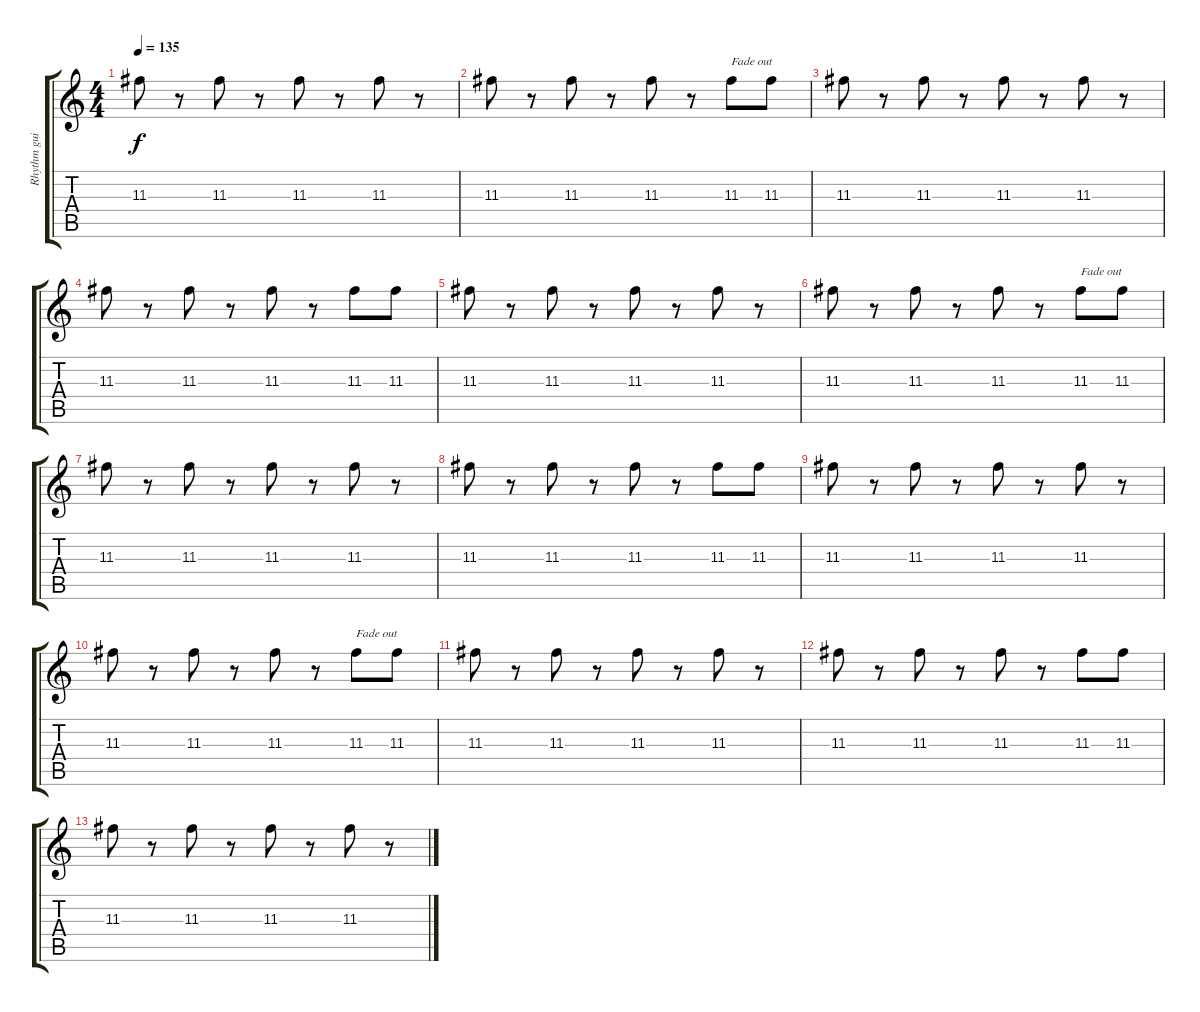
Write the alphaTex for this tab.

\track ("Rhythm guitar 1" "Rhythm gui") {instrument distortionguitar}
\staff {score tabs}
\tuning (E4 B3 G3 D3 A2 E2) {hide}
\ts (4 4)
\tempo 135
\clef g2
\ks c
11.3.8{dy f} r.8 11.3.8 r.8 11.3.8 r.8 11.3.8 r.8 |
11.3.8 r.8 11.3.8 r.8 11.3.8 r.8 11.3.8{txt "Fade out"} 11.3.8 |
11.3.8 r.8 11.3.8 r.8 11.3.8 r.8 11.3.8 r.8 |
11.3.8 r.8 11.3.8 r.8 11.3.8 r.8 11.3.8 11.3.8 |
11.3.8 r.8 11.3.8 r.8 11.3.8 r.8 11.3.8 r.8 |
11.3.8 r.8 11.3.8 r.8 11.3.8 r.8 11.3.8{txt "Fade out"} 11.3.8 |
11.3.8 r.8 11.3.8 r.8 11.3.8 r.8 11.3.8 r.8 |
11.3.8 r.8 11.3.8 r.8 11.3.8 r.8 11.3.8 11.3.8 |
11.3.8 r.8 11.3.8 r.8 11.3.8 r.8 11.3.8 r.8 |
11.3.8 r.8 11.3.8 r.8 11.3.8 r.8 11.3.8{txt "Fade out"} 11.3.8 |
11.3.8 r.8 11.3.8 r.8 11.3.8 r.8 11.3.8 r.8 |
11.3.8 r.8 11.3.8 r.8 11.3.8 r.8 11.3.8 11.3.8 |
11.3.8 r.8 11.3.8 r.8 11.3.8 r.8 11.3.8 r.8
